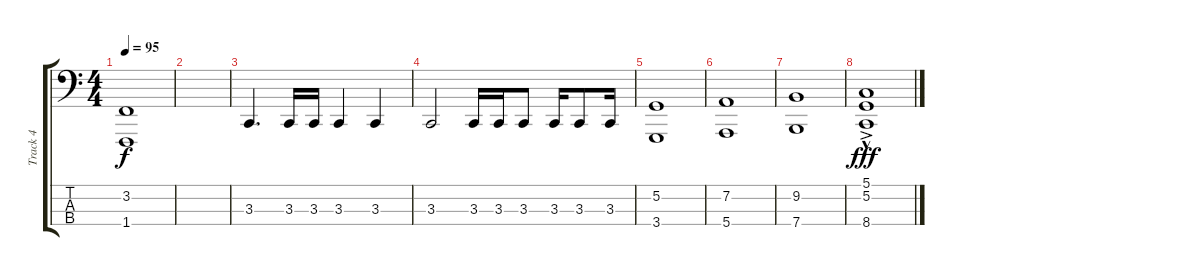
\track ("Track 4" "Track 4") {instrument timpani}
\staff {score tabs}
\tuning (G2 D2 A1 E1) {hide}
\ts (4 4)
\tempo 95
\clef f4
\ks c
(3.2 1.4).1{dy f} |
|
3.3.4{d} 3.3.16 3.3.16 3.3.4 3.3.4 |
3.3.2 3.3.16 3.3.16 3.3.8 3.3.16 3.3.8 3.3.16 |
(5.2 3.4).1 |
(7.2 5.4).1 |
(9.2 7.4).1 |
(5.1{ac} 5.2{ac} 8.4{hac}).1{dy fff}
